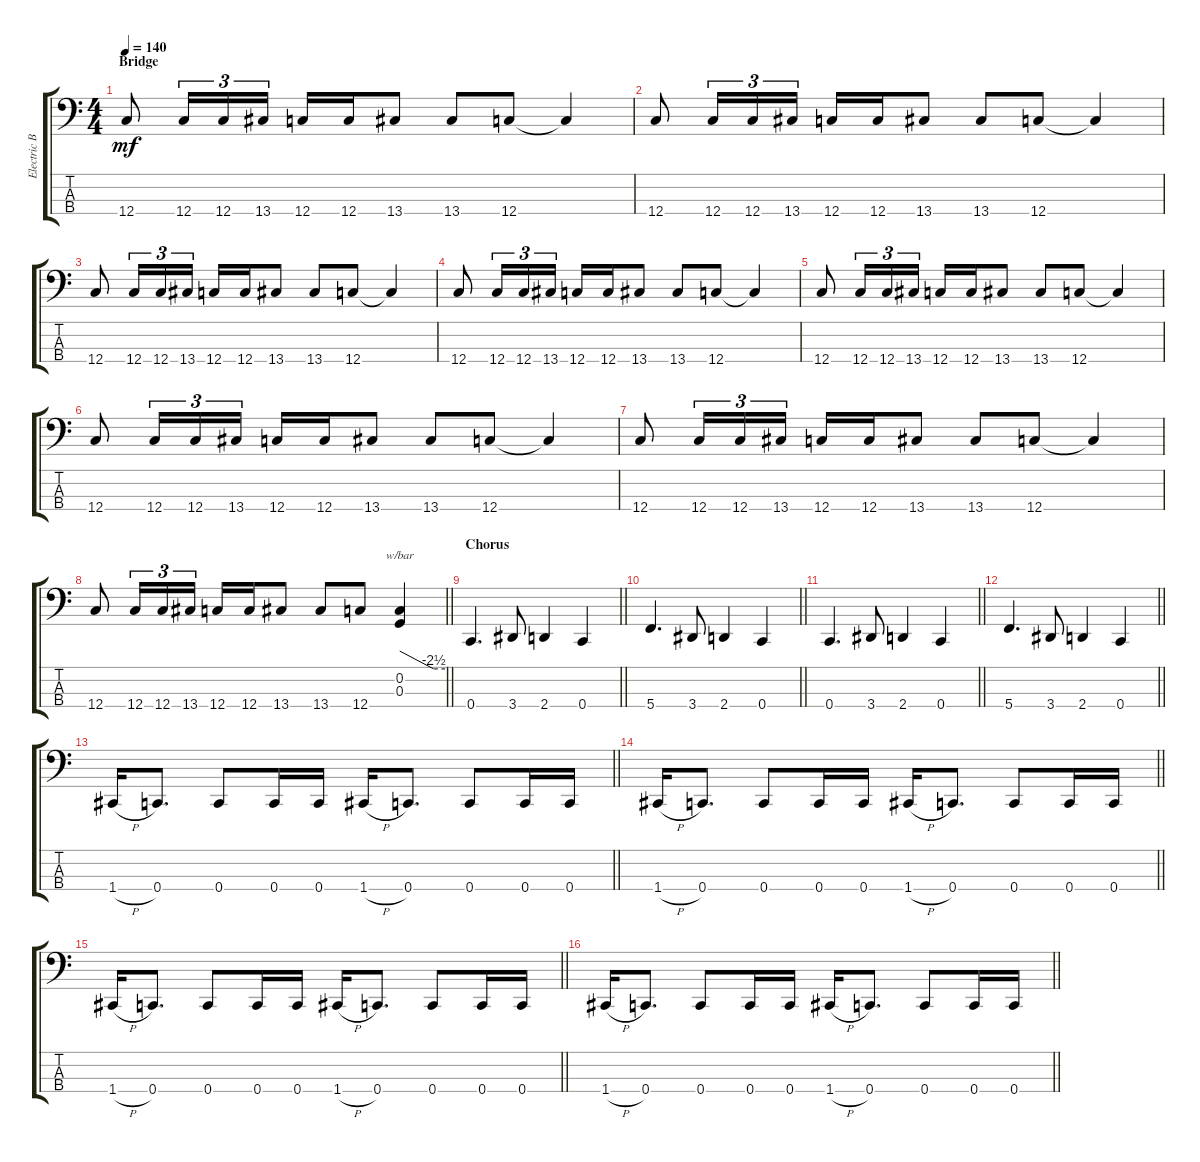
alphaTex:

\track ("Electric Bass" "Electric B") {instrument electricbasspick}
\staff {score tabs}
\tuning (F2 C2 G1 C1) {hide}
\ts (4 4)
\section ("" "Bridge")
\tempo 140
\clef f4
\ks c
12.4.8{dy mf} 12.4.16{tu (3 2)} 12.4.16{tu (3 2)} 13.4.16{tu (3 2)} 12.4.16 12.4.16 13.4.8 13.4.8 12.4.8 12.4{t}.4 |
12.4.8 12.4.16{tu (3 2)} 12.4.16{tu (3 2)} 13.4.16{tu (3 2)} 12.4.16 12.4.16 13.4.8 13.4.8 12.4.8 12.4{t}.4 |
12.4.8 12.4.16{tu (3 2)} 12.4.16{tu (3 2)} 13.4.16{tu (3 2)} 12.4.16 12.4.16 13.4.8 13.4.8 12.4.8 12.4{t}.4 |
12.4.8 12.4.16{tu (3 2)} 12.4.16{tu (3 2)} 13.4.16{tu (3 2)} 12.4.16 12.4.16 13.4.8 13.4.8 12.4.8 12.4{t}.4 |
12.4.8 12.4.16{tu (3 2)} 12.4.16{tu (3 2)} 13.4.16{tu (3 2)} 12.4.16 12.4.16 13.4.8 13.4.8 12.4.8 12.4{t}.4 |
12.4.8 12.4.16{tu (3 2)} 12.4.16{tu (3 2)} 13.4.16{tu (3 2)} 12.4.16 12.4.16 13.4.8 13.4.8 12.4.8 12.4{t}.4 |
12.4.8 12.4.16{tu (3 2)} 12.4.16{tu (3 2)} 13.4.16{tu (3 2)} 12.4.16 12.4.16 13.4.8 13.4.8 12.4.8 12.4{t}.4 |
\barLineRight lightlight
12.4.8 12.4.16{tu (3 2)} 12.4.16{tu (3 2)} 13.4.16{tu (3 2)} 12.4.16 12.4.16 13.4.8 13.4.8 12.4.8 (0.2 0.3).4{tbe (custom default 0 0 45 -10 60 -10)} |
\section ("" "Chorus")
\barLineRight lightlight
0.4.4{d} 3.4.8 2.4.4 0.4.4 |
\barLineRight lightlight
5.4.4{d} 3.4.8 2.4.4 0.4.4 |
\barLineRight lightlight
0.4.4{d} 3.4.8 2.4.4 0.4.4 |
\barLineRight lightlight
5.4.4{d} 3.4.8 2.4.4 0.4.4 |
\barLineRight lightlight
1.4{h}.16 0.4.8{d} 0.4.8 0.4.16 0.4.16 1.4{h}.16 0.4.8{d} 0.4.8 0.4.16 0.4.16 |
\barLineRight lightlight
1.4{h}.16 0.4.8{d} 0.4.8 0.4.16 0.4.16 1.4{h}.16 0.4.8{d} 0.4.8 0.4.16 0.4.16 |
\barLineRight lightlight
1.4{h}.16 0.4.8{d} 0.4.8 0.4.16 0.4.16 1.4{h}.16 0.4.8{d} 0.4.8 0.4.16 0.4.16 |
\barLineRight lightlight
1.4{h}.16 0.4.8{d} 0.4.8 0.4.16 0.4.16 1.4{h}.16 0.4.8{d} 0.4.8 0.4.16 0.4.16
